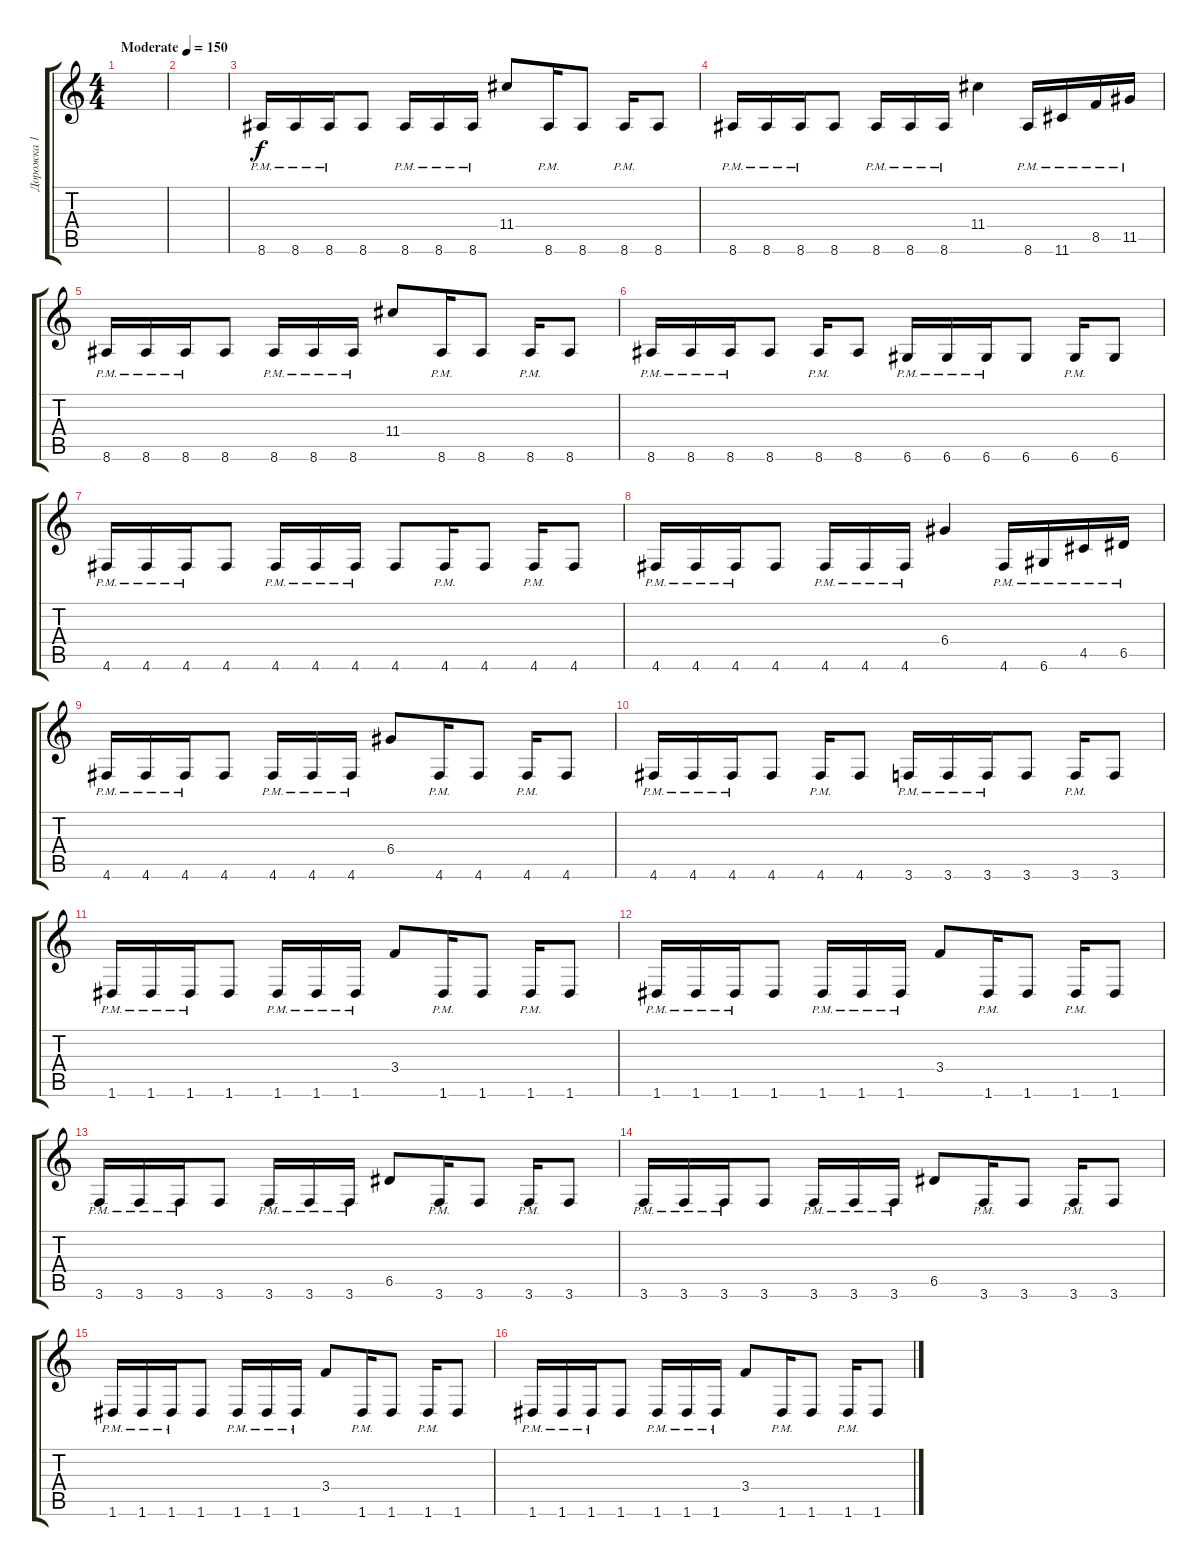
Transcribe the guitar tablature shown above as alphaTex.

\track ("Дорожка 1" "Дорожка 1") {instrument distortionguitar}
\staff {score tabs}
\tuning (E4 B3 G3 D3 A2 D2) {hide}
\ts (4 4)
\tempo (150 "Moderate")
\clef g2
\ks c
|
|
8.6{pm}.16 8.6{pm}.16 8.6{pm}.16 8.6.8 8.6{pm}.16 8.6{pm}.16 8.6{pm}.16 11.4.8 8.6{pm}.16 8.6.8 8.6{pm}.16 8.6.8 |
8.6{pm}.16 8.6{pm}.16 8.6{pm}.16 8.6.8 8.6{pm}.16 8.6{pm}.16 8.6{pm}.16 11.4.4 8.6{pm}.16 11.6{pm}.16 8.5{pm}.16 11.5{pm}.16 |
8.6{pm}.16 8.6{pm}.16 8.6{pm}.16 8.6.8 8.6{pm}.16 8.6{pm}.16 8.6{pm}.16 11.4.8 8.6{pm}.16 8.6.8 8.6{pm}.16 8.6.8 |
8.6{pm}.16 8.6{pm}.16 8.6{pm}.16 8.6.8 8.6{pm}.16 8.6.8 6.6{pm}.16 6.6{pm}.16 6.6{pm}.16 6.6.8 6.6{pm}.16 6.6.8 |
4.6{pm}.16 4.6{pm}.16 4.6{pm}.16 4.6.8 4.6{pm}.16 4.6{pm}.16 4.6{pm}.16 4.6.8 4.6{pm}.16 4.6.8 4.6{pm}.16 4.6.8 |
4.6{pm}.16 4.6{pm}.16 4.6{pm}.16 4.6.8 4.6{pm}.16 4.6{pm}.16 4.6{pm}.16 6.4.4 4.6{pm}.16 6.6{pm}.16 4.5{pm}.16 6.5{pm}.16 |
4.6{pm}.16 4.6{pm}.16 4.6{pm}.16 4.6.8 4.6{pm}.16 4.6{pm}.16 4.6{pm}.16 6.4.8 4.6{pm}.16 4.6.8 4.6{pm}.16 4.6.8 |
4.6{pm}.16 4.6{pm}.16 4.6{pm}.16 4.6.8 4.6{pm}.16 4.6.8 3.6{pm}.16 3.6{pm}.16 3.6{pm}.16 3.6.8 3.6{pm}.16 3.6.8 |
1.6{pm}.16 1.6{pm}.16 1.6{pm}.16 1.6.8 1.6{pm}.16 1.6{pm}.16 1.6{pm}.16 3.4.8 1.6{pm}.16 1.6.8 1.6{pm}.16 1.6.8 |
1.6{pm}.16 1.6{pm}.16 1.6{pm}.16 1.6.8 1.6{pm}.16 1.6{pm}.16 1.6{pm}.16 3.4.8 1.6{pm}.16 1.6.8 1.6{pm}.16 1.6.8 |
3.6{pm}.16 3.6{pm}.16 3.6{pm}.16 3.6.8 3.6{pm}.16 3.6{pm}.16 3.6{pm}.16 6.5.8 3.6{pm}.16 3.6.8 3.6{pm}.16 3.6.8 |
3.6{pm}.16 3.6{pm}.16 3.6{pm}.16 3.6.8 3.6{pm}.16 3.6{pm}.16 3.6{pm}.16 6.5.8 3.6{pm}.16 3.6.8 3.6{pm}.16 3.6.8 |
1.6{pm}.16 1.6{pm}.16 1.6{pm}.16 1.6.8 1.6{pm}.16 1.6{pm}.16 1.6{pm}.16 3.4.8 1.6{pm}.16 1.6.8 1.6{pm}.16 1.6.8 |
1.6{pm}.16 1.6{pm}.16 1.6{pm}.16 1.6.8 1.6{pm}.16 1.6{pm}.16 1.6{pm}.16 3.4.8 1.6{pm}.16 1.6.8 1.6{pm}.16 1.6.8
